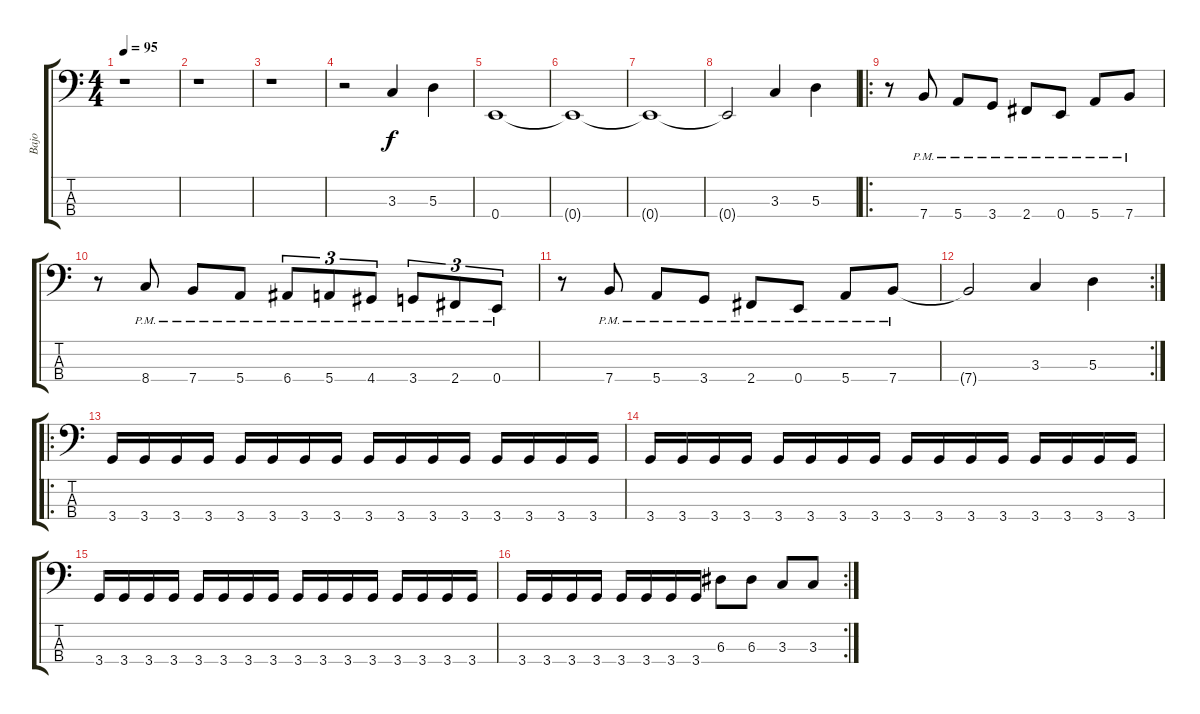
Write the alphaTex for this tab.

\track ("Bajo" "Bajo") {instrument electricbassfinger}
\staff {score tabs}
\tuning (G2 D2 A1 E1) {hide}
\ts (4 4)
\tempo 95
\tempo 135
\tempo 95
\clef f4
\ks c
r.1{dy f instrument electricbassfinger} |
r.1 |
r.1 |
r.2 3.3.4 5.3.4 |
0.4.1 |
0.4{t}.1 |
0.4{t}.1 |
0.4{t}.2 3.3.4 5.3.4 |
\ro
r.8 7.4{pm}.8 5.4{pm}.8 3.4{pm}.8 2.4{pm}.8 0.4{pm}.8 5.4{pm}.8 7.4{pm}.8 |
r.8 8.4{pm}.8 7.4{pm}.8 5.4{pm}.8 6.4{pm}.8{tu (3 2)} 5.4{pm}.8{tu (3 2)} 4.4{pm}.8{tu (3 2)} 3.4{pm}.8{tu (3 2)} 2.4{pm}.8{tu (3 2)} 0.4{pm}.8{tu (3 2)} |
r.8 7.4{pm}.8 5.4{pm}.8 3.4{pm}.8 2.4{pm}.8 0.4{pm}.8 5.4{pm}.8 7.4{pm}.8 |
\rc 2
7.4{t}.2 3.3.4 5.3.4 |
\ro
3.4.16 3.4.16 3.4.16 3.4.16 3.4.16 3.4.16 3.4.16 3.4.16 3.4.16 3.4.16 3.4.16 3.4.16 3.4.16 3.4.16 3.4.16 3.4.16 |
3.4.16 3.4.16 3.4.16 3.4.16 3.4.16 3.4.16 3.4.16 3.4.16 3.4.16 3.4.16 3.4.16 3.4.16 3.4.16 3.4.16 3.4.16 3.4.16 |
3.4.16 3.4.16 3.4.16 3.4.16 3.4.16 3.4.16 3.4.16 3.4.16 3.4.16 3.4.16 3.4.16 3.4.16 3.4.16 3.4.16 3.4.16 3.4.16 |
\rc 2
3.4.16 3.4.16 3.4.16 3.4.16 3.4.16 3.4.16 3.4.16 3.4.16 6.3.8 6.3.8 3.3.8 3.3.8
